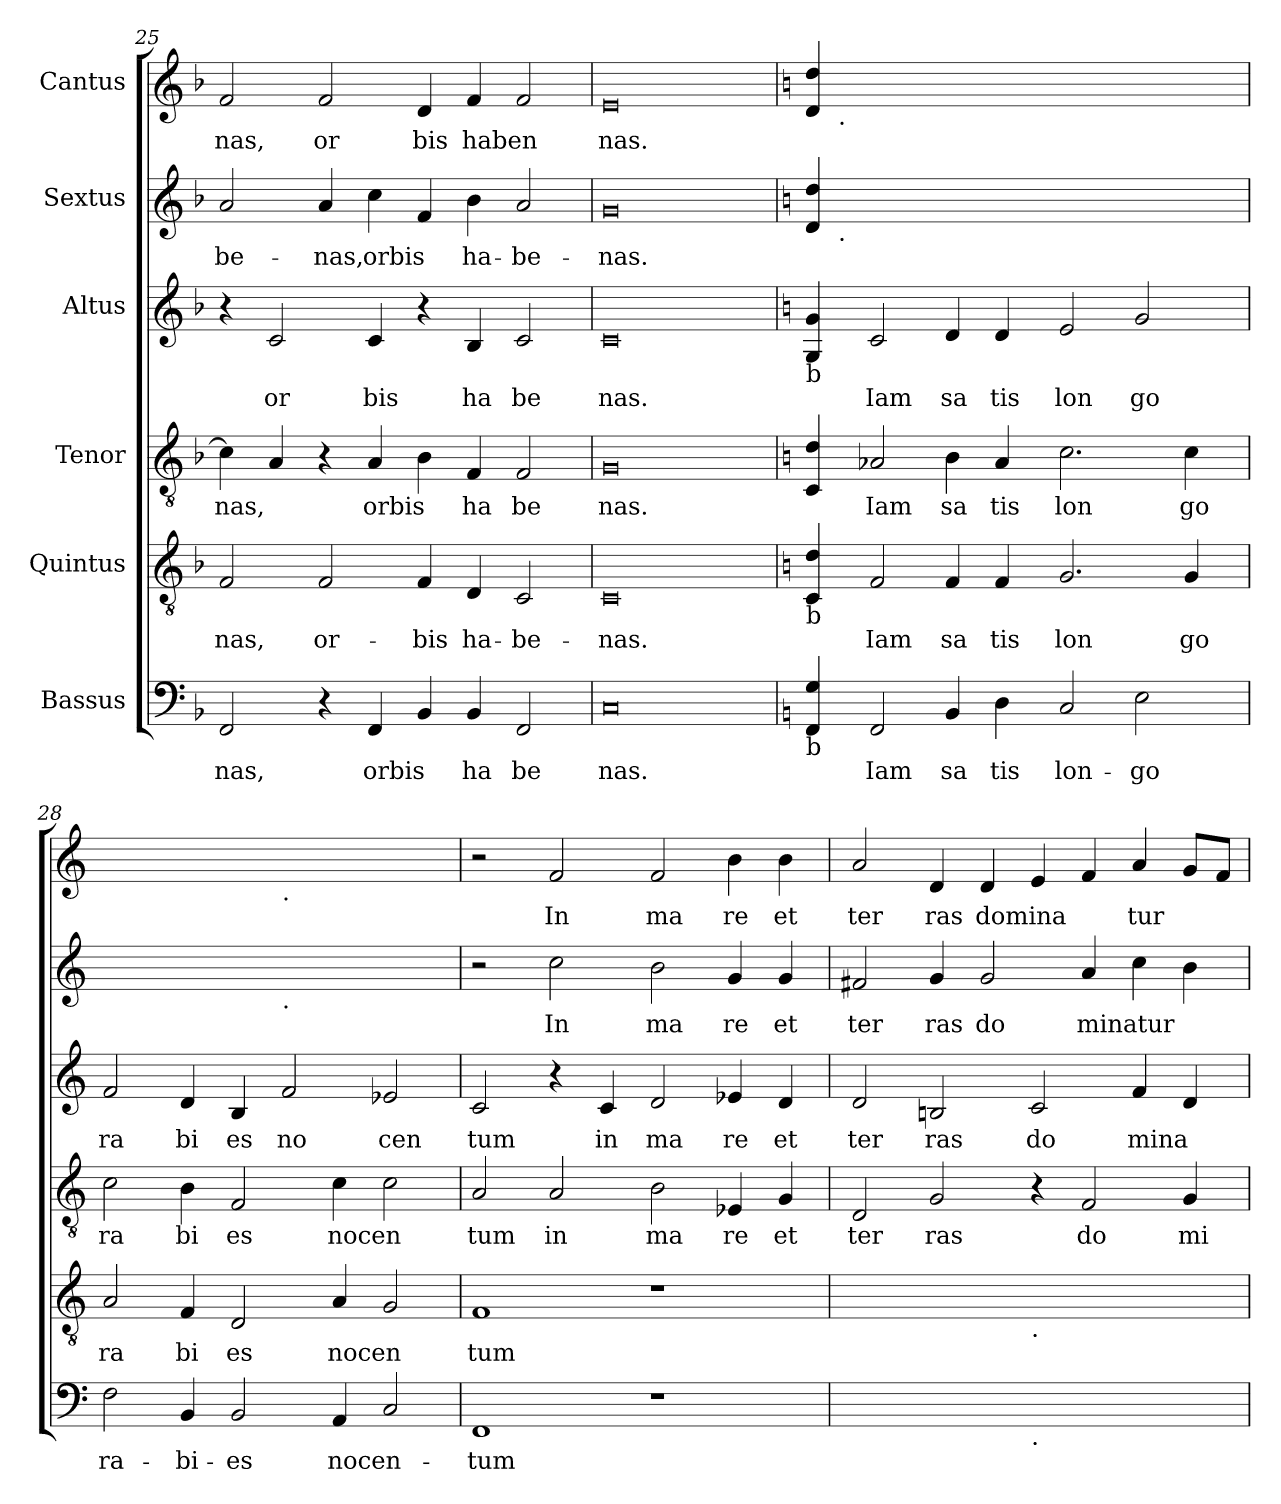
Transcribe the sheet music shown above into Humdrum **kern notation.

**kern	**text	**kern	**text	**kern	**text	**kern	**text	**kern	**text	**kern	**text
*part6	*part6	*part5	*part5	*part4	*part4	*part3	*part3	*part2	*part2	*part1	*part1
*staff6	*staff6	*staff5	*staff5	*staff4	*staff4	*staff3	*staff3	*staff2	*staff2	*staff1	*staff1
*I"Bassus	*	*I"Quintus	*	*I"Tenor	*	*I"Altus	*	*I"Sextus	*	*I"Cantus	*
*clefF4	*	*clefGv2	*	*clefGv2	*	*clefG2	*	*clefG2	*	*clefG2	*
*k[b-]	*	*k[b-]	*	*k[b-]	*	*k[b-]	*	*k[b-]	*	*k[b-]	*
*F:	*	*F:	*	*F:	*	*F:	*	*F:	*	*F:	*
=25	=25	=25	=25	=25	=25	=25	=25	=25	=25	=25	=25
!	!LO:LY:b	!	!LO:LY:b	!	!LO:LY:b	!	!	!	!LO:LY:b	!	!LO:LY:b
2FF/	nas,	2F/	-nas,	4c\]	nas,	4r	.	2a/	-be-	2f/	nas,
!	!	!	!	!	!	!	!LO:LY:b	!	!	!	!
.	.	.	.	4A/	.	2c/	or	.	.	.	.
!	!	!	!LO:LY:b	!	!	!	!	!	!LO:LY:b	!	!LO:LY:b
4r	.	2F/	or-	4r	.	.	.	4a/	-nas,	2f/	or
!	!LO:LY:b	!	!	!	!LO:LY:b	!	!LO:LY:b	!	!LO:LY:b	!	!
4FF/	orbis	.	.	4A/	orbis	4c/	bis	4cc\	orbis	.	.
!	!	!	!LO:LY:b	!	!	!	!	!	!	!	!LO:LY:b
4BB-/	.	4F/	-bis	4B-\	.	4r	.	4f/	.	4d/	bis
!	!LO:LY:b	!	!LO:LY:b	!	!LO:LY:b	!	!LO:LY:b	!	!LO:LY:b	!	!LO:LY:b
4BB-/	ha	4D/	ha-	4F/	ha	4B-/	ha	4b-\	ha-	4f/	haben
!	!LO:LY:b	!	!LO:LY:b	!	!LO:LY:b	!	!LO:LY:b	!	!LO:LY:b	!	!
2FF/	be	2C/	-be-	2F/	be	2c/	be	2a/	-be-	2f/	.
!!LO:PB:g=z
=26	=26	=26	=26	=26	=26	=26	=26	=26	=26	=26	=26
!	!LO:LY:b	!	!LO:LY:b	!	!LO:LY:b	!	!LO:LY:b	!	!LO:LY:b	!	!LO:LY:b
0C	nas.	0C	-nas.	0G	nas.	0c	nas.	0g	-nas.	0e	nas.
!!LO:PB:g=z
=27!	=27!	=27!	=27!	=27!	=27!	=27!	=27!	=27!	=27!	=27!	=27!
*k[]	*	*k[]	*	*k[]	*	*k[]	*	*k[]	*	*k[]	*
*C:	*	*C:	*	*C:	*	*C:	*	*C:	*	*C:	*
!	!	!	!	!	!	!	!	!	!	!LO:TX:b:t=b	!
!	!	!	!	!	!	!	!	!LO:TX:b:t=b	!	!	!
!	!	!	!	!	!	!LO:TX:b:t=b	!	!	!	!	!
!	!	!LO:TX:b:t=b	!	!	!	!	!	!	!	!	!
!LO:TX:b:t=b	!	!	!	!	!	!	!	!	!	!	!
*	*	*	*	*	*	*	*	*^	*	*^	*
4FF/ 4G/	.	4C/ 4d/	.	4C/ 4d/	.	4G/ 4g/	.	4d/ 4dd/	8ryy	.	4d/ 4dd/	8ryy	.
!	!	!	!	!	!	!	!	!	!	!	!	!LO:TX:b:t=.	!
!	!	!	!	!	!	!	!	!	!LO:TX:b:t=.	!	!	!	!
.	.	.	.	.	.	.	.	.	1ryy	.	.	1ryy	.
!	!LO:LY:b	!	!LO:LY:b	!	!LO:LY:b	!	!LO:LY:b	!	!	!	!	!	!
2FF/	Iam	2F/	Iam	2A-X/	Iam	2c/	Iam	1ryy	.	.	1ryy	.	.
!	!LO:LY:b	!	!LO:LY:b	!	!LO:LY:b	!	!LO:LY:b	!	!	!	!	!	!
4BB/	sa	4F/	sa	4B\	sa	4d/	sa	.	.	.	.	.	.
!	!LO:LY:b	!	!LO:LY:b	!	!LO:LY:b	!	!LO:LY:b	!	!	!	!	!	!
4D\	tis	4F/	tis	4A-/	tis	4d/	tis	.	.	.	.	.	.
.	.	.	.	.	.	.	.	.	1ryy	.	.	1ryy	.
!	!LO:LY:b	!	!LO:LY:b	!	!LO:LY:b	!	!LO:LY:b	!	!	!	!	!	!
2C/	lon-	2.G/	lon	2.c\	lon	2e/	lon	1ryy	.	.	1ryy	.	.
!	!LO:LY:b	!	!	!	!	!	!LO:LY:b	!	!	!	!	!	!
2E\	-go	.	.	.	.	2g/	go	.	.	.	.	.	.
!	!	!	!LO:LY:b	!	!LO:LY:b	!	!	!	!	!	!	!	!
.	.	4G/	go	4c\	go	.	.	.	.	.	.	.	.
.	.	.	.	.	.	.	.	.	8ryy	.	.	8ryy	.
=28	=28	=28	=28	=28	=28	=28	=28	=28	=28	=28	=28	=28	=28
!	!LO:LY:b	!	!LO:LY:b	!	!LO:LY:b	!	!LO:LY:b	!	!	!	!	!	!
*	*	*	*	*	*	*	*	*v	*v	*	*	*	*
*	*	*	*	*	*	*	*	*	*	*v	*v	*
2F\	ra-	2A/	ra	2c\	ra	2f/	ra	1ryy	.	1ryy	.
!	!LO:LY:b	!	!LO:LY:b	!	!LO:LY:b	!	!LO:LY:b	!	!	!	!
4BB/	-bi-	4F/	bi	4B\	bi	4d/	bi	.	.	.	.
!	!LO:LY:b	!	!LO:LY:b	!	!LO:LY:b	!	!LO:LY:b	!	!	!	!
2BB/	-es	2D/	es	2F/	es	4B/	es	.	.	.	.
!	!	!	!	!	!	!	!	!	!	!LO:TX:b:t=.	!
!	!	!	!	!	!	!	!	!LO:TX:b:t=.	!	!	!
!	!	!	!	!	!	!	!LO:LY:b	!	!	!	!
.	.	.	.	.	.	2f/	no	1ryy	.	1ryy	.
!	!LO:LY:b	!	!LO:LY:b	!	!LO:LY:b	!	!	!	!	!	!
4AA/	nocen-	4A/	nocen	4c\	nocen	.	.	.	.	.	.
!	!	!	!	!	!	!	!LO:LY:b	!	!	!	!
2C/	.	2G/	.	2c\	.	2e-X/	cen	.	.	.	.
=29	=29	=29	=29	=29	=29	=29	=29	=29	=29	=29	=29
!	!LO:LY:b	!	!LO:LY:b	!	!LO:LY:b	!	!LO:LY:b	!	!	!	!
1FF	-tum	1F	tum	2A/	tum	2c/	tum	2r	.	2r	.
!	!	!	!	!	!LO:LY:b	!	!	!	!LO:LY:b	!	!LO:LY:b
.	.	.	.	2A/	in	4r	.	2cc\	In	2f/	In
!	!	!	!	!	!	!	!LO:LY:b	!	!	!	!
.	.	.	.	.	.	4c/	in	.	.	.	.
!	!	!	!	!	!LO:LY:b	!	!LO:LY:b	!	!LO:LY:b	!	!LO:LY:b
1r	.	1r	.	2B\	ma	2d/	ma	2b\	ma	2f/	ma
!	!	!	!	!	!LO:LY:b	!	!LO:LY:b	!	!LO:LY:b	!	!LO:LY:b
.	.	.	.	4E-X/	re	4e-X/	re	4g/	re	4b\	re
!	!	!	!	!	!LO:LY:b	!	!LO:LY:b	!	!LO:LY:b	!	!LO:LY:b
.	.	.	.	4G/	et	4d/	et	4g/	et	4b\	et
=30	=30	=30	=30	=30	=30	=30	=30	=30	=30	=30	=30
!	!	!	!	!	!LO:LY:b	!	!LO:LY:b	!	!LO:LY:b	!	!LO:LY:b
1ryy	.	1ryy	.	2D/	ter	2d/	ter	2f#X/	ter	2a/	ter
!	!	!	!	!	!LO:LY:b	!	!LO:LY:b	!	!LO:LY:b	!	!LO:LY:b
.	.	.	.	2G/	ras	2Bn/	ras	4g/	ras	4d/	ras
!	!	!	!	!	!	!	!	!	!LO:LY:b	!	!LO:LY:b
.	.	.	.	.	.	.	.	2g/	do	4d/	domina
!	!	!LO:TX:b:t=.	!	!	!	!	!	!	!	!	!
!LO:TX:b:t=.	!	!	!	!	!	!	!	!	!	!	!
!	!	!	!	!	!	!	!LO:LY:b	!	!	!	!
1ryy	.	1ryy	.	4r	.	2c/	do	.	.	4e/	.
!	!	!	!	!	!LO:LY:b	!	!	!	!LO:LY:b	!	!
.	.	.	.	2F/	do	.	.	4a/	minatur	4f/	.
!	!	!	!	!	!	!	!LO:LY:b	!	!	!	!LO:LY:b
.	.	.	.	.	.	4f/	mina	4cc\	.	4a/	tur
!	!	!	!	!	!LO:LY:b	!	!	!	!	!	!
.	.	.	.	4G/	mi	4d/	.	4b\	.	8g/L	.
.	.	.	.	.	.	.	.	.	.	8f/J	.
=	=	=	=	=	=	=	=	=	=	=	=
*-	*-	*-	*-	*-	*-	*-	*-	*-	*-	*-	*-
